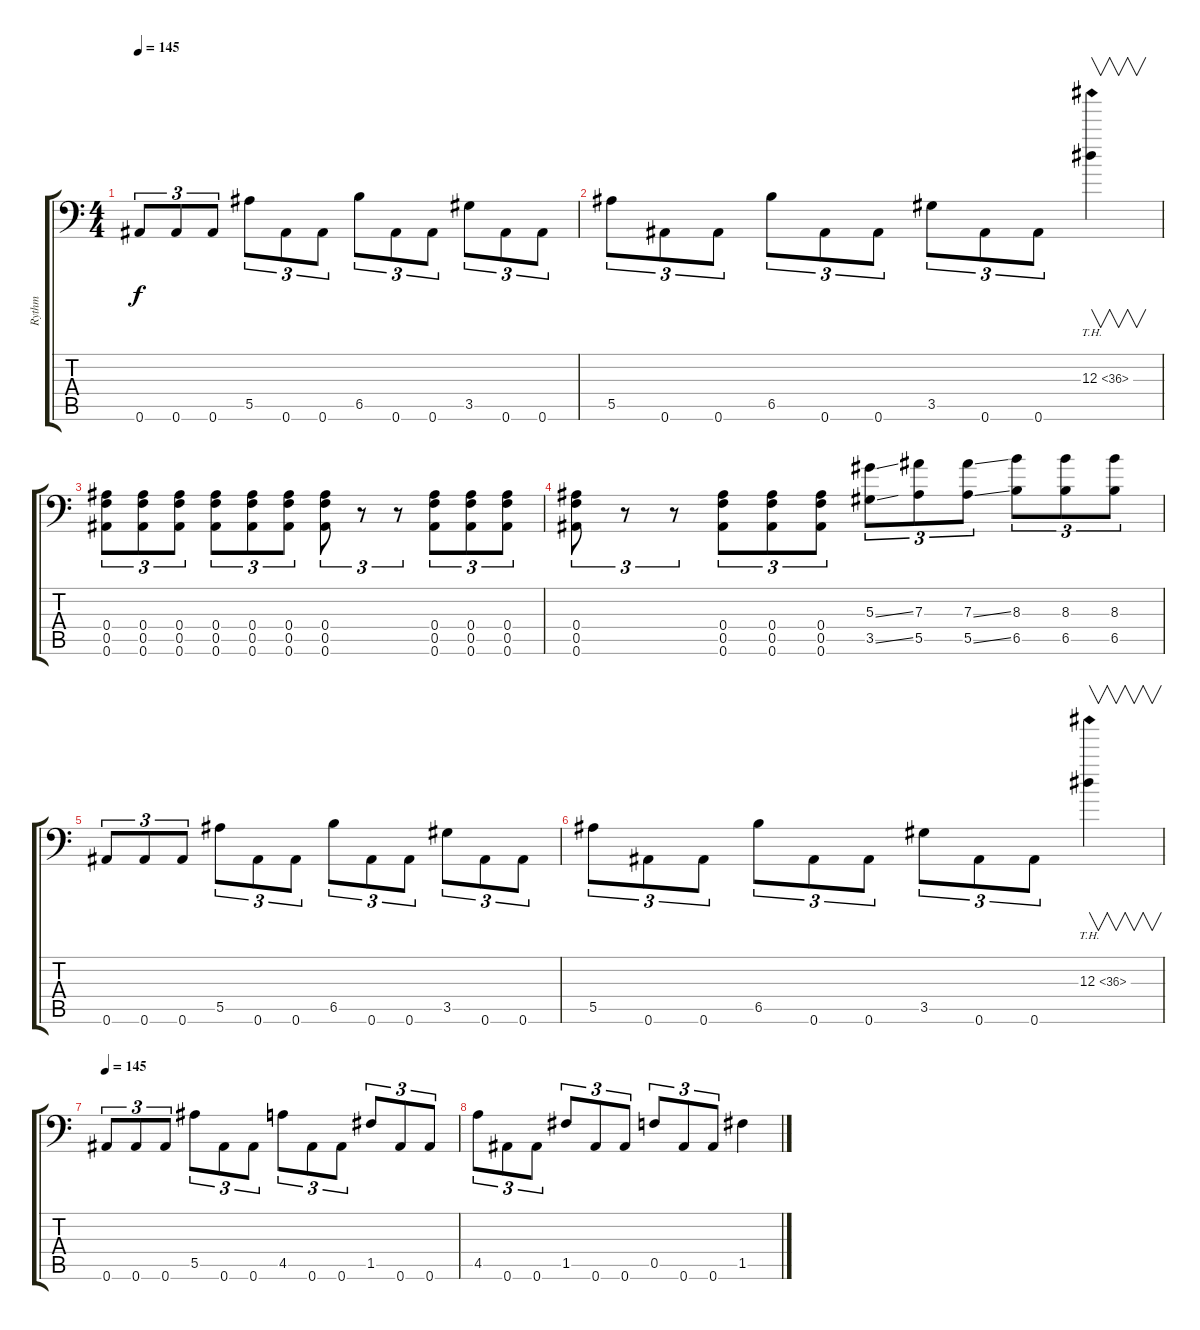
\track ("Rythm" "Rythm") {instrument distortionguitar}
\staff {score tabs}
\tuning (C4 G3 Eb3 Bb2 F2 Bb1) {hide}
\ts (4 4)
\tempo 145
\clef f4
\ks c
0.6.8{tu (3 2) dy f} 0.6.8{tu (3 2)} 0.6.8{tu (3 2)} 5.5.8{tu (3 2)} 0.6.8{tu (3 2)} 0.6.8{tu (3 2)} 6.5.8{tu (3 2)} 0.6.8{tu (3 2)} 0.6.8{tu (3 2)} 3.5.8{tu (3 2)} 0.6.8{tu (3 2)} 0.6.8{tu (3 2)} |
5.5.8{tu (3 2)} 0.6.8{tu (3 2)} 0.6.8{tu (3 2)} 6.5.8{tu (3 2)} 0.6.8{tu (3 2)} 0.6.8{tu (3 2)} 3.5.8{tu (3 2)} 0.6.8{tu (3 2)} 0.6.8{tu (3 2)} 12.3{th 24}.4{v} |
(0.4 0.5 0.6).8{tu (3 2)} (0.4 0.5 0.6).8{tu (3 2)} (0.4 0.5 0.6).8{tu (3 2)} (0.4 0.5 0.6).8{tu (3 2)} (0.4 0.5 0.6).8{tu (3 2)} (0.4 0.5 0.6).8{tu (3 2)} (0.4 0.5 0.6).8{tu (3 2)} r.8{tu (3 2)} r.8{tu (3 2)} (0.4 0.5 0.6).8{tu (3 2)} (0.4 0.5 0.6).8{tu (3 2)} (0.4 0.5 0.6).8{tu (3 2)} |
(0.4 0.5 0.6).8{tu (3 2)} r.8{tu (3 2)} r.8{tu (3 2)} (0.4 0.5 0.6).8{tu (3 2)} (0.4 0.5 0.6).8{tu (3 2)} (0.4 0.5 0.6).8{tu (3 2)} (5.3{ss} 3.5{ss}).8{tu (3 2)} (7.3 5.5).8{tu (3 2)} (7.3{ss} 5.5{ss}).8{tu (3 2)} (8.3 6.5).8{tu (3 2)} (8.3 6.5).8{tu (3 2)} (8.3 6.5).8{tu (3 2)} |
0.6.8{tu (3 2)} 0.6.8{tu (3 2)} 0.6.8{tu (3 2)} 5.5.8{tu (3 2)} 0.6.8{tu (3 2)} 0.6.8{tu (3 2)} 6.5.8{tu (3 2)} 0.6.8{tu (3 2)} 0.6.8{tu (3 2)} 3.5.8{tu (3 2)} 0.6.8{tu (3 2)} 0.6.8{tu (3 2)} |
5.5.8{tu (3 2)} 0.6.8{tu (3 2)} 0.6.8{tu (3 2)} 6.5.8{tu (3 2)} 0.6.8{tu (3 2)} 0.6.8{tu (3 2)} 3.5.8{tu (3 2)} 0.6.8{tu (3 2)} 0.6.8{tu (3 2)} 12.3{th 24}.4{v} |
\tempo 145
0.6.8{tu (3 2)} 0.6.8{tu (3 2)} 0.6.8{tu (3 2)} 5.5.8{tu (3 2)} 0.6.8{tu (3 2)} 0.6.8{tu (3 2)} 4.5.8{tu (3 2)} 0.6.8{tu (3 2)} 0.6.8{tu (3 2)} 1.5.8{tu (3 2)} 0.6.8{tu (3 2)} 0.6.8{tu (3 2)} |
4.5.8{tu (3 2)} 0.6.8{tu (3 2)} 0.6.8{tu (3 2)} 1.5.8{tu (3 2)} 0.6.8{tu (3 2)} 0.6.8{tu (3 2)} 0.5.8{tu (3 2)} 0.6.8{tu (3 2)} 0.6.8{tu (3 2)} 1.5.4
